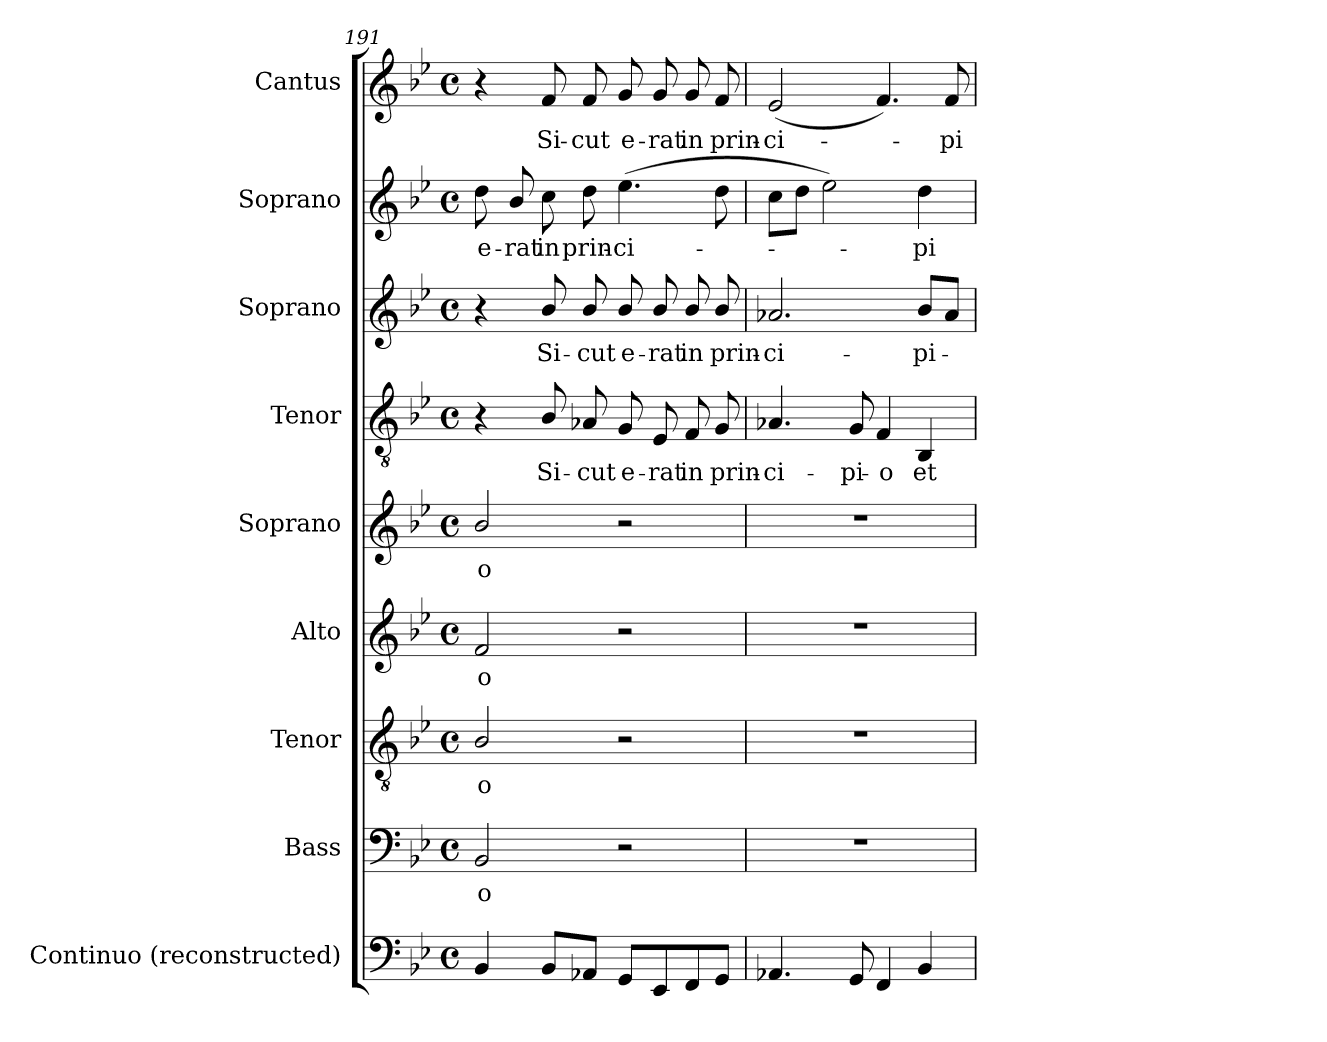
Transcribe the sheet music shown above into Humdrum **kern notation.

**kern	**kern	**text	**kern	**text	**kern	**text	**kern	**text	**kern	**text	**kern	**text	**kern	**text	**kern	**text
*part9	*part8	*part8	*part7	*part7	*part6	*part6	*part5	*part5	*part4	*part4	*part3	*part3	*part2	*part2	*part1	*part1
*staff9	*staff8	*staff8	*staff7	*staff7	*staff6	*staff6	*staff5	*staff5	*staff4	*staff4	*staff3	*staff3	*staff2	*staff2	*staff1	*staff1
*I"Continuo (reconstructed)	*I"Bass	*	*I"Tenor	*	*I"Alto	*	*I"Soprano	*	*I"Tenor	*	*I"Soprano	*	*I"Soprano	*	*I"Cantus	*
*I'Cont.	*I'B.	*	*I'T.	*	*I'A.	*	*I'S.	*	*I'T.	*	*I'S.	*	*I'S.	*	*	*
!!LO:LB:g=z
*clefF4	*clefF4	*	*clefGv2	*	*clefG2	*	*clefG2	*	*clefGv2	*	*clefG2	*	*clefG2	*	*clefG2	*
*	*	*	*ITrd7c12	*	*	*	*	*	*ITrd7c12	*	*	*	*	*	*	*
*k[b-e-]	*k[b-e-]	*	*k[b-e-]	*	*k[b-e-]	*	*k[b-e-]	*	*k[b-e-]	*	*k[b-e-]	*	*k[b-e-]	*	*k[b-e-]	*
*g:	*g:	*	*g:	*	*g:	*	*g:	*	*g:	*	*g:	*	*g:	*	*g:	*
*M4/4	*M4/4	*	*M4/4	*	*M4/4	*	*M4/4	*	*M4/4	*	*M4/4	*	*M4/4	*	*M4/4	*
*met(c)	*met(c)	*	*met(c)	*	*met(c)	*	*met(c)	*	*met(c)	*	*met(c)	*	*met(c)	*	*met(c)	*
=191	=191	=191	=191	=191	=191	=191	=191	=191	=191	=191	=191	=191	=191	=191	=191	=191
!	!	!LO:LY:b:color=#000000	!	!	!	!	!	!	!	!	!	!	!	!	!	!
!	!	!	!	!LO:LY:b:color=#000000	!	!	!	!	!	!	!	!	!	!	!	!
!	!	!	!	!	!	!LO:LY:b:color=#000000	!	!	!	!	!	!	!	!	!	!
!	!	!	!	!	!	!	!	!LO:LY:b:color=#000000	!	!	!	!	!	!	!	!
!	!	!	!	!	!	!	!	!	!	!	!	!	!	!LO:LY:b:color=#000000	!	!
4BB-i/	2BB-i/	-o	2BB-i/	-o	2fi/	-o	2b-i/	-o	4r	.	4r	.	8ddi\	e-	4r	.
!	!	!	!	!	!	!	!	!	!	!	!	!	!	!LO:LY:b:color=#000000	!	!
.	.	.	.	.	.	.	.	.	.	.	.	.	8b-i/	-rat	.	.
!	!	!	!	!	!	!	!	!	!	!LO:LY:b:color=#000000	!	!	!	!	!	!
!	!	!	!	!	!	!	!	!	!	!	!	!LO:LY:b:color=#000000	!	!	!	!
!	!	!	!	!	!	!	!	!	!	!	!	!	!	!LO:LY:b:color=#000000	!	!
!	!	!	!	!	!	!	!	!	!	!	!	!	!	!	!	!LO:LY:b:color=#000000
8BB-i/L	.	.	.	.	.	.	.	.	8BB-i/	Si-	8b-i/	Si-	8cci\	in	8fi/	Si-
!	!	!	!	!	!	!	!	!	!	!LO:LY:b:color=#000000	!	!	!	!	!	!
!	!	!	!	!	!	!	!	!	!	!	!	!LO:LY:b:color=#000000	!	!	!	!
!	!	!	!	!	!	!	!	!	!	!	!	!	!	!LO:LY:b:color=#000000	!	!
!	!	!	!	!	!	!	!	!	!	!	!	!	!	!	!	!LO:LY:b:color=#000000
8AA-Xi/J	.	.	.	.	.	.	.	.	8AA-Xi/	-cut	8b-i/	-cut	8ddi\	prin-	8fi/	-cut
!	!	!	!	!	!	!	!	!	!	!LO:LY:b:color=#000000	!	!	!	!	!	!
!	!	!	!	!	!	!	!	!	!	!	!	!LO:LY:b:color=#000000	!	!	!	!
!	!	!	!	!	!	!	!	!	!	!	!	!	!	!LO:LY:b:color=#000000	!	!
!	!	!	!	!	!	!	!	!	!	!	!	!	!	!	!	!LO:LY:b:color=#000000
8GGi/L	2r	.	2r	.	2r	.	2r	.	8GGi/	e-	8b-i/	e-	(4.ee-i\	-ci-	8gi/	e-
!	!	!	!	!	!	!	!	!	!	!LO:LY:b:color=#000000	!	!	!	!	!	!
!	!	!	!	!	!	!	!	!	!	!	!	!LO:LY:b:color=#000000	!	!	!	!
!	!	!	!	!	!	!	!	!	!	!	!	!	!	!	!	!LO:LY:b:color=#000000
8EE-i/	.	.	.	.	.	.	.	.	8EE-i/	-rat	8b-i/	-rat	.	.	8gi/	-rat
!	!	!	!	!	!	!	!	!	!	!LO:LY:b:color=#000000	!	!	!	!	!	!
!	!	!	!	!	!	!	!	!	!	!	!	!LO:LY:b:color=#000000	!	!	!	!
!	!	!	!	!	!	!	!	!	!	!	!	!	!	!	!	!LO:LY:b:color=#000000
8FFi/	.	.	.	.	.	.	.	.	8FFi/	in	8b-i/	in	.	.	8gi/	in
!	!	!	!	!	!	!	!	!	!	!LO:LY:b:color=#000000	!	!	!	!	!	!
!	!	!	!	!	!	!	!	!	!	!	!	!LO:LY:b:color=#000000	!	!	!	!
!	!	!	!	!	!	!	!	!	!	!	!	!	!	!	!	!LO:LY:b:color=#000000
8GGi/J	.	.	.	.	.	.	.	.	8GGi/	prin-	8b-i/	prin-	8ddi\	.	8fi/	prin-
=192	=192	=192	=192	=192	=192	=192	=192	=192	=192	=192	=192	=192	=192	=192	=192	=192
!	!	!	!	!	!	!	!	!	!	!LO:LY:b:color=#000000	!	!	!	!	!	!
!	!	!	!	!	!	!	!	!	!	!	!	!LO:LY:b:color=#000000	!	!	!	!
!	!	!	!	!	!	!	!	!	!	!	!	!	!	!	!	!LO:LY:b:color=#000000
4.AA-Xi/	1r	.	1r	.	1r	.	1r	.	4.AA-Xi/	-ci-	2.a-Xi/	-ci-	8cci\L	.	(2e-i/	-ci-
.	.	.	.	.	.	.	.	.	.	.	.	.	8ddi\J	.	.	.
.	.	.	.	.	.	.	.	.	.	.	.	.	2ee-i\)	.	.	.
!	!	!	!	!	!	!	!	!	!	!LO:LY:b:color=#000000	!	!	!	!	!	!
8GGi/	.	.	.	.	.	.	.	.	8GGi/	-pi-	.	.	.	.	.	.
!	!	!	!	!	!	!	!	!	!	!LO:LY:b:color=#000000	!	!	!	!	!	!
4FFi/	.	.	.	.	.	.	.	.	4FFi/	-o	.	.	.	.	4.fi/)	.
!	!	!	!	!	!	!	!	!	!	!LO:LY:b:color=#000000	!	!	!	!	!	!
!	!	!	!	!	!	!	!	!	!	!	!	!LO:LY:b:color=#000000	!	!	!	!
!	!	!	!	!	!	!	!	!	!	!	!	!	!	!LO:LY:b:color=#000000	!	!
4BB-i/	.	.	.	.	.	.	.	.	4BBB-i/	et	8b-i/L	-pi-	4ddi\	-pi-	.	.
!	!	!	!	!	!	!	!	!	!	!	!	!	!	!	!	!LO:LY:b:color=#000000
.	.	.	.	.	.	.	.	.	.	.	8a-i/J	.	.	.	8fi/	-pi-
=	=	=	=	=	=	=	=	=	=	=	=	=	=	=	=	=
*-	*-	*-	*-	*-	*-	*-	*-	*-	*-	*-	*-	*-	*-	*-	*-	*-
